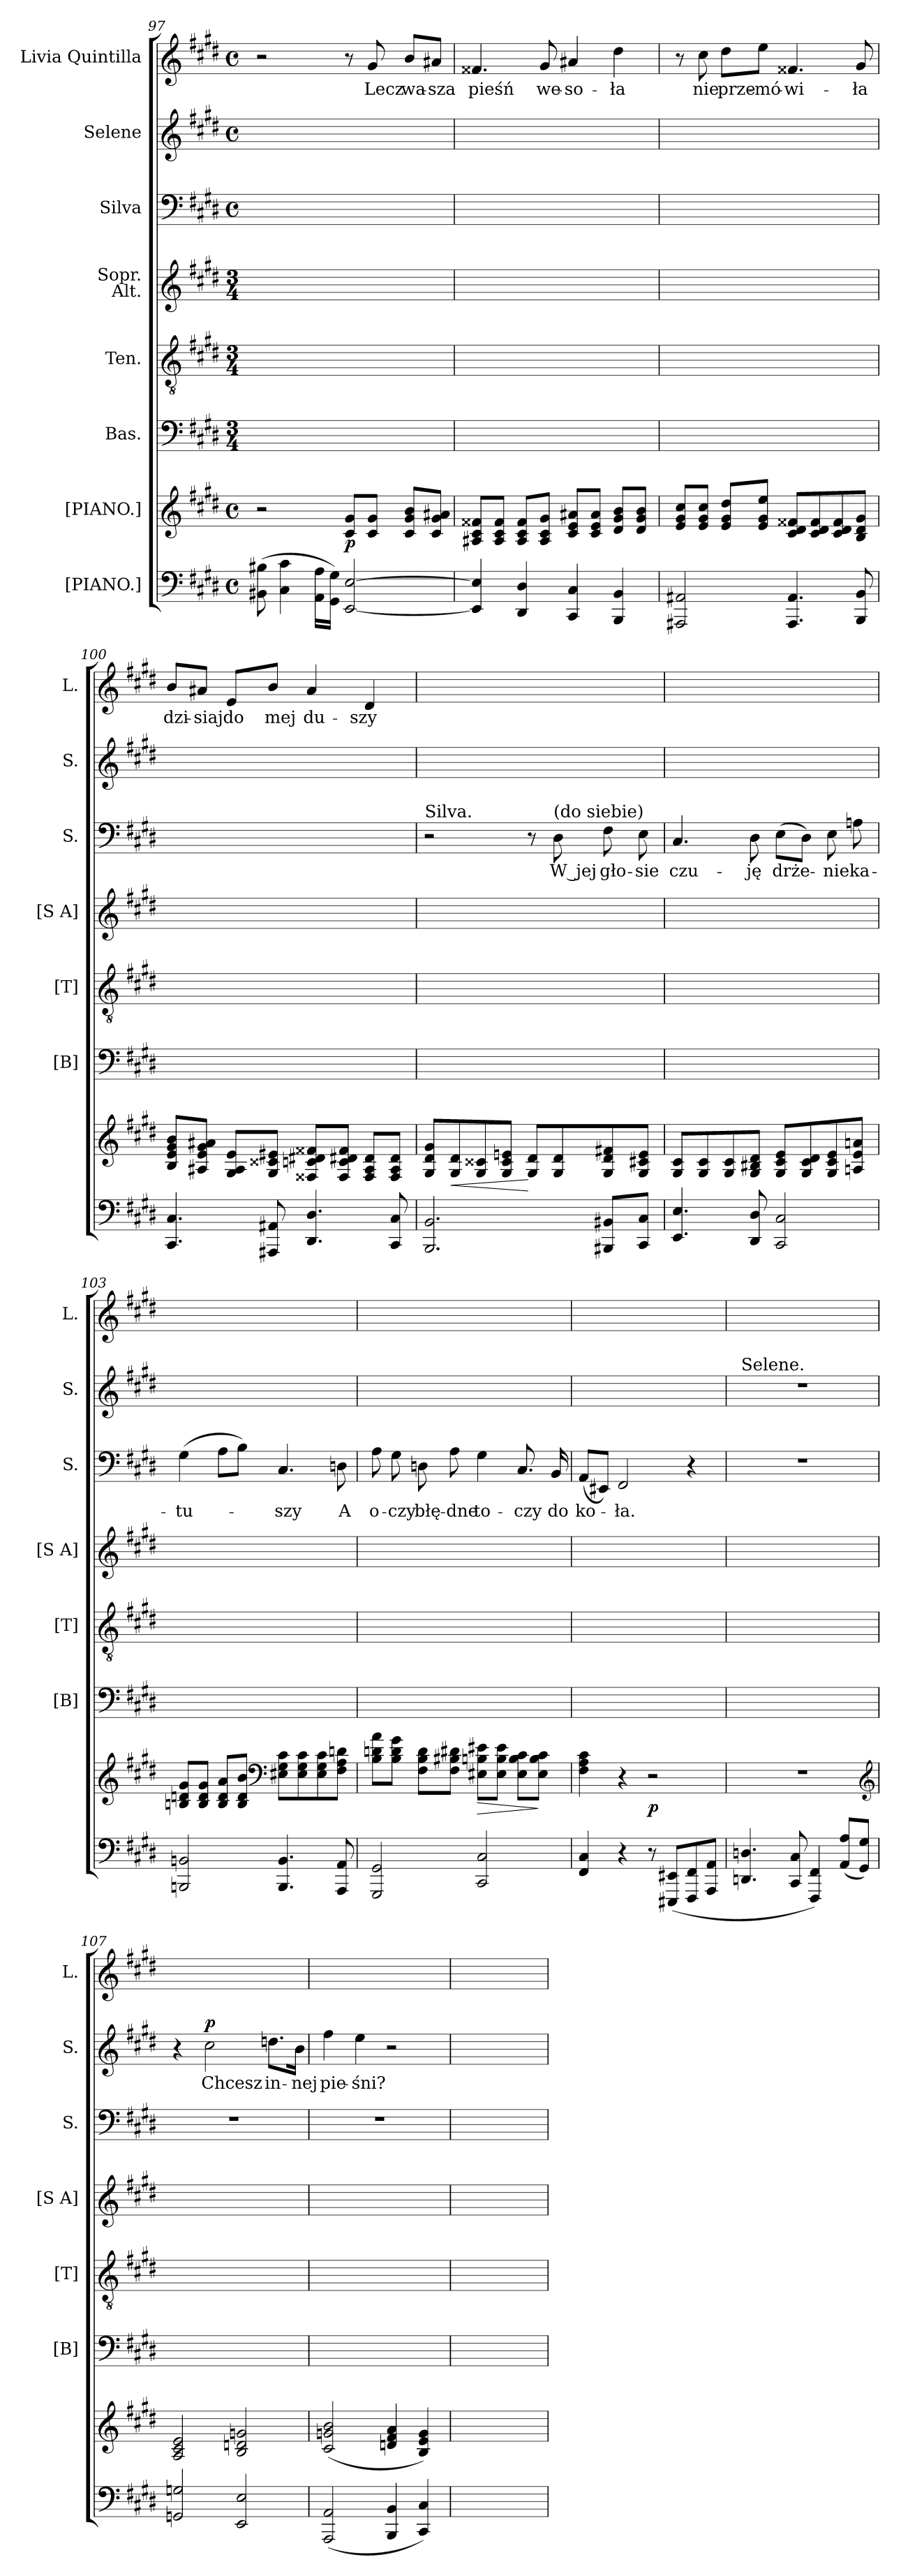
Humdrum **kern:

**kern	**kern	**dynam	**kern	**kern	**kern	**kern	**text	**kern	**text	**dynam	**kern	**text
*part8	*part7	*part7	*part6	*part5	*part4	*part3	*part3	*part2	*part2	*part2	*part1	*part1
*staff8	*staff7	*staff7	*staff6	*staff5	*staff4	*staff3	*staff3	*staff2	*staff2	*staff2	*staff1	*staff1
*I"[PIANO.]	*I"[PIANO.]	*	*I"Bas.	*I"Ten.	*I"Sopr.\nAlt.	*I"Silva	*	*I"Selene	*	*	*I"Livia Quintilla	*
*	*	*	*I'[B]	*I'[T]	*I'[S A]	*I'S.	*	*I'S.	*	*	*I'L.	*
*clefF4	*clefG2	*	*clefF4	*clefGv2	*clefG2	*clefF4	*	*clefG2	*	*	*clefG2	*
*k[f#c#g#d#]	*k[f#c#g#d#]	*	*k[f#c#g#d#]	*k[f#c#g#d#]	*k[f#c#g#d#]	*k[f#c#g#d#]	*	*k[f#c#g#d#]	*	*	*k[f#c#g#d#]	*
*	*	*	*	*	*	*	*	*E:	*	*	*E:	*
*M4/4	*M4/4	*	*M3/4	*M3/4	*M3/4	*M4/4	*	*M4/4	*	*	*M4/4	*
*met(c)	*met(c)	*	*	*	*	*met(c)	*	*met(c)	*	*	*met(c)	*
=97	=97	=97	=97	=97	=97	=97	=97	=97	=97	=97	=97	=97
(8BB#X\ 8B#X\	2r	.	2.ryy	2.ryy	2.ryy	1ryy	.	1ryy	.	.	2r	.
4C#\ 4c#\	.	.	.	.	.	.	.	.	.	.	.	.
16AA\ 16A\LL	.	.	.	.	.	.	.	.	.	.	.	.
16GG#\ 16G#\JJ)	.	.	.	.	.	.	.	.	.	.	.	.
[2EE/ [2E/	8c#/ 8g#/L	p	.	.	.	.	.	.	.	.	8r	.
.	8c#/ 8g#/J	.	.	.	.	.	.	.	.	.	8g#/	Lecz
.	8c#/ 8g#/ 8b/L	.	4ryy	4ryy	4ryy	.	.	.	.	.	8b/L	wa-
.	8c#/ 8g#/ 8a#X/J	.	.	.	.	.	.	.	.	.	8a#X/J	-sza
=98	=98	=98	=98	=98	=98	=98	=98	=98	=98	=98	=98	=98
4EE]/ 4E]/	8A#X/ 8c#/ 8f##X/L	.	4ryy	4ryy	4ryy	1ryy	.	1ryy	.	.	4.f##X/	pieśń
.	8A#/ 8c#/ 8f##/J	.	.	.	.	.	.	.	.	.	.	.
4DD#/ 4D#/	8A#/ 8c#/ 8f##/L	.	2.ryy	2.ryy	2.ryy	.	.	.	.	.	.	.
.	8A#/ 8c#/ 8g#/J	.	.	.	.	.	.	.	.	.	8g#/	we-
4CC#/ 4C#/	8c#/ 8e/ 8a#X/L	.	.	.	.	.	.	.	.	.	4a#X/	-so-
.	8c#/ 8e/ 8a#/J	.	.	.	.	.	.	.	.	.	.	.
4BBB/ 4BB/	8d#/ 8g#/ 8b/L	.	.	.	.	.	.	.	.	.	4dd#\	-ła
.	8d#/ 8g#/ 8b/J	.	.	.	.	.	.	.	.	.	.	.
=99	=99	=99	=99	=99	=99	=99	=99	=99	=99	=99	=99	=99
2AAA#X/ 2AA#X/	8e/ 8g#/ 8cc#/L	.	4ryy	4ryy	4ryy	1ryy	.	1ryy	.	.	8r	.
.	8e/ 8g#/ 8cc#/J	.	.	.	.	.	.	.	.	.	8cc#\	nie
.	8e/ 8g#/ 8dd#/L	.	2.ryy	2.ryy	2.ryy	.	.	.	.	.	8dd#\L	prze-
.	8e/ 8g#/ 8ee/J	.	.	.	.	.	.	.	.	.	8ee\J	-mó-
4.AAA#/ 4.AA#/	8c#/ 8d#/ 8f##X/L	.	.	.	.	.	.	.	.	.	4.f##X/	-wi-
.	8c#/ 8d#/ 8f##/	.	.	.	.	.	.	.	.	.	.	.
.	8c#/ 8d#/ 8f##/	.	.	.	.	.	.	.	.	.	.	.
8BBB/ 8BB/	8B/ 8d#/ 8g#/J	.	.	.	.	.	.	.	.	.	8g#/	-ła
=100	=100	=100	=100	=100	=100	=100	=100	=100	=100	=100	=100	=100
4.CC#/ 4.C#/	8B/ 8e/ 8g#/ 8b/L	.	4ryy	4ryy	4ryy	1ryy	.	1ryy	.	.	8b/L	dzi-
.	8A#X/ 8e/ 8g#/ 8a#X/J	.	.	.	.	.	.	.	.	.	8a#X/J	-siaj
.	8G#/ 8A#/ 8e/L	.	2.ryy	2.ryy	2.ryy	.	.	.	.	.	8e/L	do
8AAA#X/ 8AA#X/	8G#/ 8c##X/ 8e#X/J	.	.	.	.	.	.	.	.	.	8b/J	mej
4.DD#/ 4.D#/	8F##X/ 8cn/ 8d#X/ 8f##X/L	.	.	.	.	.	.	.	.	.	4a#/	du-
.	8F##/ 8c/ 8d#X/ 8f##/J	.	.	.	.	.	.	.	.	.	.	.
.	8F##/ 8A#/ 8d#/L	.	.	.	.	.	.	.	.	.	4d#/	-szy
8CC#/ 8C#/	8F##/ 8A#/ 8d#/J	.	.	.	.	.	.	.	.	.	.	.
=101	=101	=101	=101	=101	=101	=101	=101	=101	=101	=101	=101	=101
!	!	!	!	!	!	!LO:TX:a:t=Silva.	!	!	!	!	!	!
2.BBB/ 2.BB/	8G#/ 8d#/ 8g#/L	.	4ryy	4ryy	4ryy	2r	.	1ryy	.	.	1ryy	.
!	!	!LO:HP:b	!	!	!	!	!	!	!	!	!	!
.	8G#/ 8d#/	<	.	.	.	.	.	.	.	.	.	.
.	8G#/ 8c##X/	.	2.ryy	2.ryy	2.ryy	.	.	.	.	.	.	.
.	8G#/ 8c##/ 8en/J	.	.	.	.	.	.	.	.	.	.	.
.	8G#/ 8d#/L	[	.	.	.	8r	.	.	.	.	.	.
!	!	!	!	!	!	!LO:TX:a:t=(do siebie)	!	!	!	!	!	!
.	8G#/ 8d#/	.	.	.	.	8D#\	W jej	.	.	.	.	.
8BBB#X/ 8BB#X/L	8G#/ 8d#/ 8f#X/	.	.	.	.	8F#\	gło-	.	.	.	.	.
8CC#/ 8C#/J	8G#/ 8c#X/ 8e/J	.	.	.	.	8E\	-sie	.	.	.	.	.
=102	=102	=102	=102	=102	=102	=102	=102	=102	=102	=102	=102	=102
4.EE/ 4.E/	8G#/ 8c#/L	.	4ryy	4ryy	4ryy	4.C#/	czu-	1ryy	.	.	1ryy	.
.	8G#/ 8c#/	.	.	.	.	.	.	.	.	.	.	.
.	8G#/ 8c#/	.	2.ryy	2.ryy	2.ryy	.	.	.	.	.	.	.
8DD#/ 8D#/	8G#/ 8B#X/ 8d#/J	.	.	.	.	8D#\	-ję	.	.	.	.	.
2CC#/ 2C#/	8G#/ 8c#/ 8e/L	.	.	.	.	(8E\L	drże-	.	.	.	.	.
.	8G#/ 8c#/ 8d#/	.	.	.	.	8D#\J)	.	.	.	.	.	.
.	8G#/ 8c#/ 8e/	.	.	.	.	8E\	-nie	.	.	.	.	.
.	8An/ 8e/ 8an/J	.	.	.	.	8An\	ka-	.	.	.	.	.
=103	=103	=103	=103	=103	=103	=103	=103	=103	=103	=103	=103	=103
2BBBn/ 2BBn/	8Bn/ 8dn/ 8g#/L	.	4ryy	4ryy	4ryy	(4G#\	-tu-	1ryy	.	.	1ryy	.
.	8B/ 8d/ 8g#/J	.	.	.	.	.	.	.	.	.	.	.
.	8B/ 8d/ 8a/L	.	2.ryy	2.ryy	2.ryy	8A\L	.	.	.	.	.	.
.	8B/ 8d/ 8b/J	.	.	.	.	8B\J)	.	.	.	.	.	.
*	*clefF4	*	*	*	*	*	*	*	*	*	*	*
4.BBB/ 4.BB/	8E#X\ 8G#\ 8c#\L	.	.	.	.	4.C#/	-szy	.	.	.	.	.
.	8E#\ 8G#\ 8c#\	.	.	.	.	.	.	.	.	.	.	.
.	8E#\ 8G#\ 8c#\	.	.	.	.	.	.	.	.	.	.	.
8AAA/ 8AA/	8F#\ 8A\ 8dn\J	.	.	.	.	8Dn\	A	.	.	.	.	.
=104	=104	=104	=104	=104	=104	=104	=104	=104	=104	=104	=104	=104
2GGG#/ 2GG#/	8B\ 8dn\ 8a\L	.	4ryy	4ryy	4ryy	8A\	o-	1ryy	.	.	1ryy	.
.	8B\ 8d\ 8g#\J	.	.	.	.	8G#\	-czy	.	.	.	.	.
.	8F#\ 8B\ 8d\L	.	2.ryy	2.ryy	2.ryy	8Dn\	błę-	.	.	.	.	.
.	8F#\ 8B#X\ 8d#X\J	.	.	.	.	8A\	-dne	.	.	.	.	.
!	!	!LO:HP:b	!	!	!	!	!	!	!	!	!	!
2CC#/ 2C#/	8E#X\ 8Bn\ 8e#X\L	>	.	.	.	4G#\	to-	.	.	.	.	.
.	8E#\ 8B\ 8e#\J	.	.	.	.	.	.	.	.	.	.	.
.	8E#\ 8B\ 8c#\L	.	.	.	.	8.C#/	-czy	.	.	.	.	.
.	8E#\ 8B\ 8c#\J	]	.	.	.	.	.	.	.	.	.	.
.	.	.	.	.	.	16BB/	do	.	.	.	.	.
=105	=105	=105	=105	=105	=105	=105	=105	=105	=105	=105	=105	=105
4FF#/ 4C#/	4F#\ 4A\ 4c#\	.	4ryy	4ryy	4ryy	(8AA/L	ko-	1ryy	.	.	1ryy	.
.	.	.	.	.	.	8EE#X/J)	.	.	.	.	.	.
4r	4r	.	2.ryy	2.ryy	2.ryy	2FF#/	-ła.	.	.	.	.	.
8r	2r	p	.	.	.	.	.	.	.	.	.	.
(8EEE#X/ 8EE#X/L	.	.	.	.	.	.	.	.	.	.	.	.
8FFF#/ 8FF#/	.	.	.	.	.	4r	.	.	.	.	.	.
8AAA/ 8AA/J	.	.	.	.	.	.	.	.	.	.	.	.
=106	=106	=106	=106	=106	=106	=106	=106	=106	=106	=106	=106	=106
!	!	!	!	!	!	!	!	!LO:TX:a:t=Selene.	!	!	!	!
4.DDn/ 4.Dn/	1r	.	4ryy	4ryy	4ryy	1r	.	1r	.	.	1ryy	.
.	.	.	2.ryy	2.ryy	2.ryy	.	.	.	.	.	.	.
8CC#/ 8C#/	.	.	.	.	.	.	.	.	.	.	.	.
4FFF#/ 4FF#/)	.	.	.	.	.	.	.	.	.	.	.	.
(8AA/ 8A/L	.	.	.	.	.	.	.	.	.	.	.	.
8GG#/ 8G#/J)	.	.	.	.	.	.	.	.	.	.	.	.
*	*clefG2	*	*	*	*	*	*	*	*	*	*	*
=107	=107	=107	=107	=107	=107	=107	=107	=107	=107	=107	=107	=107
2GGn/ 2Gn/	2A/ 2c#/ 2e/	.	4ryy	4ryy	4ryy	1r	.	4r	.	.	1ryy	.
!	!	!	!	!	!	!	!	!	!	!LO:DY:a	!	!
.	.	.	2.ryy	2.ryy	2.ryy	.	.	2cc#\	Chcesz	p	.	.
2EE/ 2E/	2B/ 2dn/ 2gn/	.	.	.	.	.	.	.	.	.	.	.
.	.	.	.	.	.	.	.	8.ddn\L	in-	.	.	.
.	.	.	.	.	.	.	.	16b\Jk	-nej	.	.	.
=108	=108	=108	=108	=108	=108	=108	=108	=108	=108	=108	=108	=108
(2AAA/ 2AA/	(2c#/ 2gn/ 2b/	.	4ryy	4ryy	4ryy	1r	.	4ff#\	pie-	.	1ryy	.
.	.	.	2.ryy	2.ryy	2.ryy	.	.	4ee\	-śni?	.	.	.
4BBB/ 4BB/	4dn/ 4f#/ 4a/	.	.	.	.	.	.	2r	.	.	.	.
4CC#/ 4C#/)	4B/ 4e/ 4g/)	.	.	.	.	.	.	.	.	.	.	.
=	=	=	=	=	=	=	=	=	=	=	=	=
1ryy	1ryy	.	4ryy	4ryy	4ryy	1ryy	.	1ryy	.	.	1ryy	.
.	.	.	2.ryy	2.ryy	2.ryy	.	.	.	.	.	.	.
=	=	=	=	=	=	=	=	=	=	=	=	=
*-	*-	*-	*-	*-	*-	*-	*-	*-	*-	*-	*-	*-
